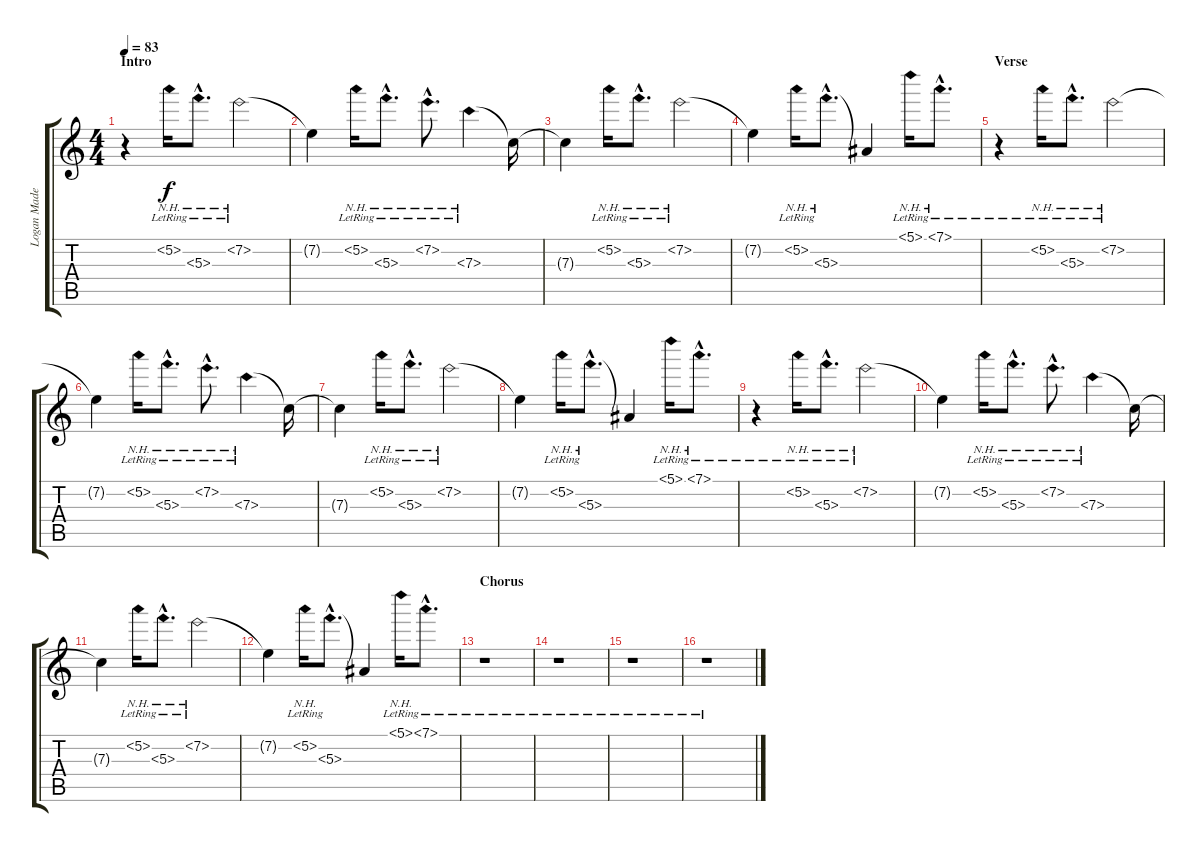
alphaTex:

\track ("Logan Mader" "Logan Made") {instrument acousticguitarsteel}
\staff {score tabs}
\tuning (D4 A3 F3 C3 G2 D2) {hide}
\ts (4 4)
\section ("" "Intro")
\tempo 83
\clef g2
\ks c
r.4{dy f instrument acousticguitarsteel} 5.2{nh lr}.16 5.3{nh hac lr}.8{d} 7.2{nh lr}.2 |
7.2{t}.4 5.2{nh lr}.16 5.3{nh hac lr}.8{d} 7.2{nh hac lr}.8{d} 7.3{nh lr}.4 7.3{t}.16 |
7.3{t}.4 5.2{nh lr}.16 5.3{nh hac lr}.8{d} 7.2{nh lr}.2 |
7.2{t}.4 5.2{nh lr}.16 5.3{nh hac lr}.8{d} 5.3{t}.4 5.1{nh lr}.16 7.1{nh hac lr}.8{d} |
\section ("" "Verse ")
r.4 5.2{nh lr}.16 5.3{nh hac lr}.8{d} 7.2{nh lr}.2 |
7.2{t}.4 5.2{nh lr}.16 5.3{nh hac lr}.8{d} 7.2{nh hac lr}.8{d} 7.3{nh lr}.4 7.3{t}.16 |
7.3{t}.4 5.2{nh lr}.16 5.3{nh hac lr}.8{d} 7.2{nh lr}.2 |
7.2{t}.4 5.2{nh lr}.16 5.3{nh hac lr}.8{d} 5.3{t}.4 5.1{nh lr}.16 7.1{nh hac lr}.8{d} |
r.4 5.2{nh lr}.16 5.3{nh hac lr}.8{d} 7.2{nh lr}.2 |
7.2{t}.4 5.2{nh lr}.16 5.3{nh hac lr}.8{d} 7.2{nh hac lr}.8{d} 7.3{nh lr}.4 7.3{t}.16 |
7.3{t}.4 5.2{nh lr}.16 5.3{nh hac lr}.8{d} 7.2{nh lr}.2 |
7.2{t}.4 5.2{nh lr}.16 5.3{nh hac lr}.8{d} 5.3{t}.4 5.1{nh lr}.16 7.1{nh hac lr}.8{d} |
\section ("" "Chorus")
r.1 |
r.1 |
r.1 |
r.1
